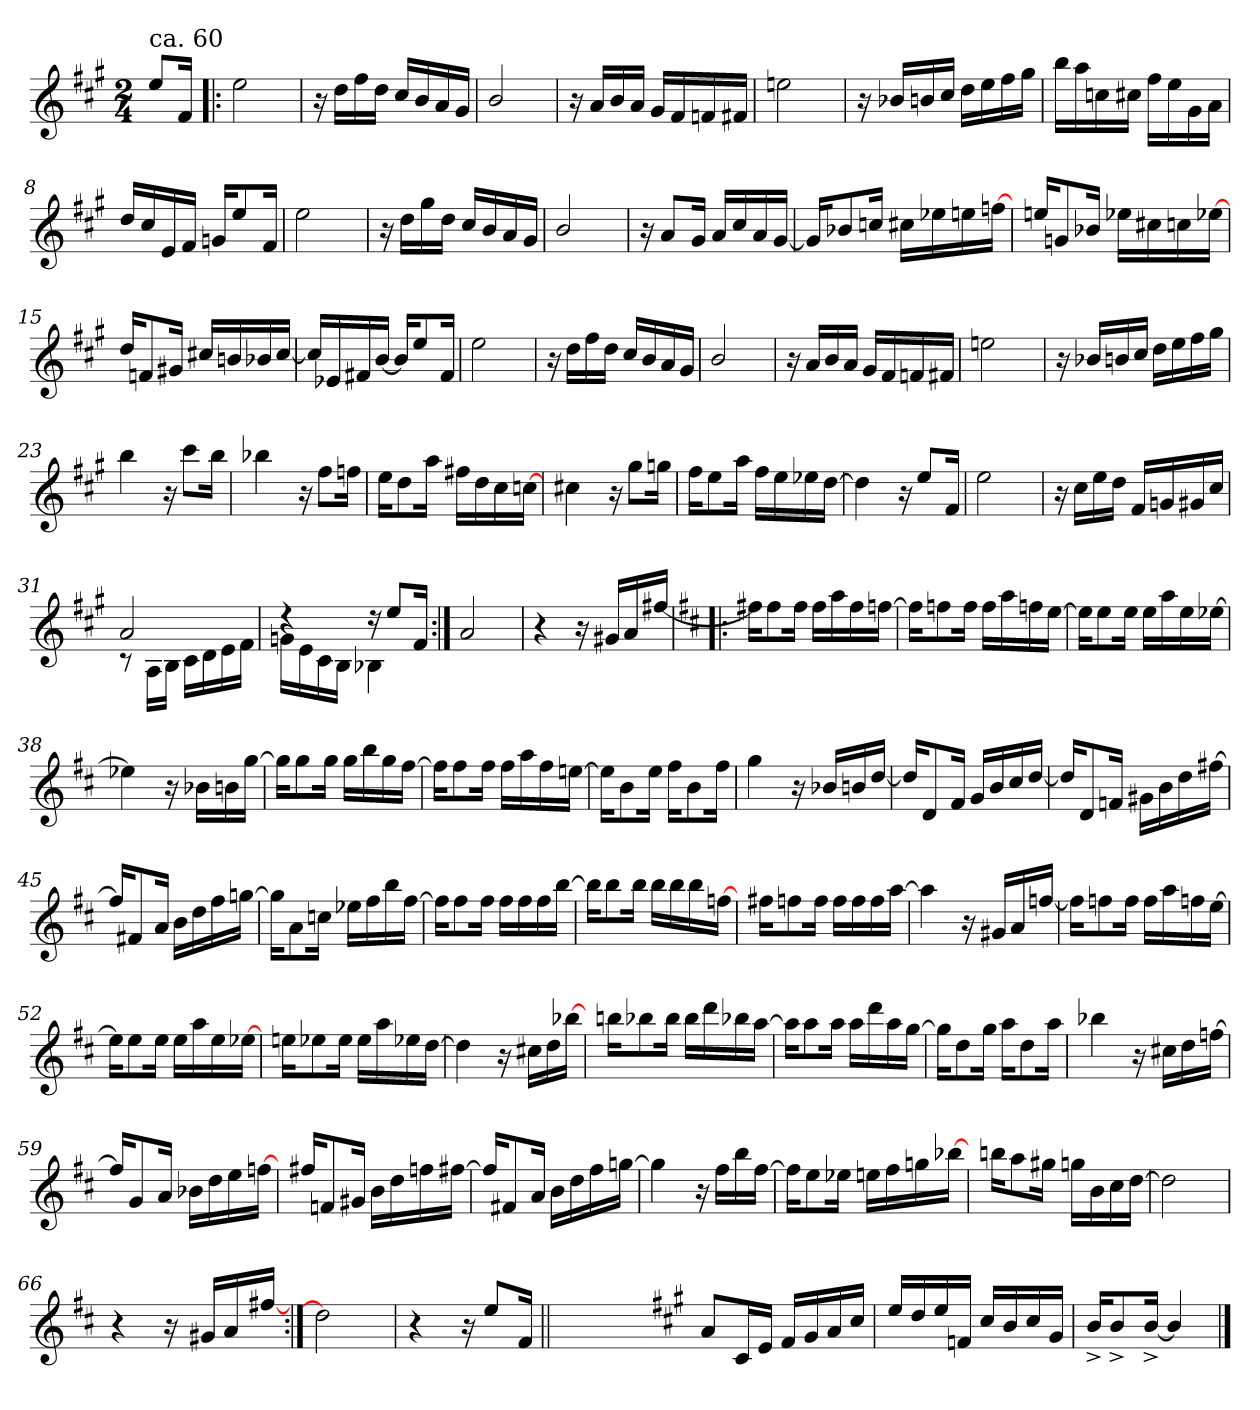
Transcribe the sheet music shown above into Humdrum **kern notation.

**kern
*part1
*staff1
*clefG2
*k[f#c#g#]
*A:
*M2/4
=
!LO:TX:a:t=ca. 60
8ee/L
16f#/Jk
=1!|:
2ee\
=2
16r
16dd\LL
16ff#\
16dd\JJ
16cc#/LL
16b/
16a/
16g#/JJ
=3
2b/
=4
16r
16a/LL
16b/
16a/JJ
16g#/LL
16f#/
16fn/
16f#X/JJ
!!LO:LB:g=z
=5
2een\
=6
16r
16b-X/LL
16bn/
16cc#/JJ
16dd\LL
16ee\
16ff#\
16gg#\JJ
=7
16bb\LL
16aa\
16ccn\
16cc#X\JJ
16ff#\LL
16ee\
16g#\
16a\JJ
=8
16dd/LL
16cc#/
16e/
16f#/JJ
16gn/KL
8ee/
16f#/Jk
=9
2ee\
!!LO:LB:g=z
=10
16r
16dd\LL
16gg#\
16dd\JJ
16cc#/LL
16b/
16a/
16g#/JJ
=11
2b/
=12
16r
8a/L
16g#/Jk
16a/LL
16cc#/
16a/
[<16g#/JJ
=13
16g#/KL]
8b-X/
16ccn/Jk
16cc#X\LL
16ee-X\
16een\
[>16ffn\JJ
=14
16een/KL
8gn/
16b-X/Jk
16ee-X\LL
16cc#X\
16ccn\
[>16ee-X\JJ
!!LO:LB:g=z
=15
16dd/KL
8fn/
16g#X/Jk
16cc#X/LL
16bn/
16b-X/
[<16cc#/JJ
=16
16cc#/LL]
16e-X/
16f#X/
[<16b/JJ
16b/KL]
8ee/
16f#/Jk
=17
2ee\
=18
16r
16dd\LL
16ff#\
16dd\JJ
16cc#/LL
16b/
16a/
16g#/JJ
=19
2b/
!!LO:LB:g=z
=20
16r
16a/LL
16b/
16a/JJ
16g#/LL
16f#/
16fn/
16f#X/JJ
=21
2een\
=22
16r
16b-X/LL
16bn/
16cc#/JJ
16dd\LL
16ee\
16ff#\
16gg#\JJ
=23
4bb\
16r
8ccc#\L
16bb\Jk
=24
4bb-X\
16r
8ff#\L
16ffn\Jk
!!LO:LB:g=z
=25
16ee\KL
8dd\
16aa\Jk
16ff#X\LL
16dd\
16cc#\
[>16ccn\JJ
=26
4cc#X\
16r
8gg#\L
16ggn\Jk
=27
16ff#\KL
8ee\
16aa\Jk
16ff#\LL
16ee\
16ee-X\
[>16dd\JJ
=28
4dd\]
16r
8ee/L
16f#/Jk
=29
2ee\
!!LO:LB:g=z
=30
16r
16cc#\LL
16ee\
16dd\JJ
16f#/LL
16gn/
16g#X/
16cc#/JJ
=31
*^
2a/	8rc
.	16A\LL
.	16B\JJ
.	16c#\LL
.	16d\
.	16e\
.	16f#\JJ
=32	=32
4rdd	16gn\LL
.	16e\
.	16c#\
.	16B\JJ
16rdd	4B-X\
8ee/L	.
16f#/Jk	.
*v	*v
=33:|!
2a/
=34
4r
16r
16g#X/LL
16a/
[<16ff#X/JJ
!!LO:LB:g=z
=35!|:
*k[f#c#]
*D:
16ff#X\KL]
8ff#\
16ff#\Jk
16ff#\LL
16aa\
16ff#\
[>16ffn\JJ
=36
16ffn\KL]
8ff\
16ff\Jk
16ff\LL
16aa\
16ffn\
[>16ee\JJ
=37
16ee\KL]
8ee\
16ee\Jk
16ee\LL
16aa\
16ee\
[>16ee-X\JJ
=38
4ee-X\]
16r
16b-X\LL
16bn\
[>16gg\JJ
=39
16gg\KL]
8gg\
16gg\Jk
16gg\LL
16bb\
16gg\
[>16ff#\JJ
!!LO:LB:g=z
=40
16ff#\KL]
8ff#\
16ff#\Jk
16ff#\LL
16aa\
16ff#\
[>16een\JJ
=41
16ee\KL]
8b\
16ee\Jk
16ff#\KL
8b\
16ff#\Jk
=42
4gg\
16r
16b-X/LL
16bn/
[16dd/JJ
=43
16dd/KL]
8d/
16f#/Jk
16g/LL
16b/
16cc#/
[<16dd/JJ
=44
16dd/KL]
8d/
16fn/Jk
16g#X\LL
16b\
16dd\
[>16ff#X\JJ
!!LO:PB:g=z
=45
16ff#/KL]
8f#X/
16a/Jk
16b\LL
16dd\
16ff#\
[>16ggn\JJ
=46
16gg\KL]
8a\
16ccn\Jk
16ee-X\LL
16ff#\
16bb\
[>16ff#\JJ
=47
16ff#\KL]
8ff#\
16ff#\Jk
16ff#\LL
16ff#\
16ff#\
[>16bb\JJ
=48
16bb\KL]
8bb\
16bb\Jk
16bb\LL
16bb\
16bb\
[>16ffn\JJ
=49
16ff#X\KL
8ffn\
16ff\Jk
16ff\LL
16ff\
16ff\
[>16aa\JJ
!!LO:LB:g=z
=50
4aa\]
16r
16g#X/LL
16a/
[<16ffn/JJ
=51
16ffn\KL]
8ff\
16ff\Jk
16ff\LL
16aa\
16ffn\
[>16ee\JJ
=52
16ee\KL]
8ee\
16ee\Jk
16ee\LL
16aa\
16ee\
[>16ee-X\JJ
=53
16een\KL
8ee-X\
16ee-\Jk
16ee-\LL
16aa\
16ee-X\
[>16dd\JJ
=54
4dd\]
16r
16cc#X\LL
16dd\
[>16bb-X\JJ
!!LO:LB:g=z
=55
16bbn\KL
8bb-X\
16bb-\Jk
16bb-\LL
16ddd\
16bb-X\
[>16aa\JJ
=56
16aa\KL]
8aa\
16aa\Jk
16aa\LL
16ddd\
16aa\
[>16gg\JJ
=57
16gg\KL]
8dd\
16gg\Jk
16aa\KL
8dd\
16aa\Jk
=58
4bb-X\
16r
16cc#X\LL
16dd\
[>16ffn\JJ
=59
16ffn/KL]
8g/
16a/Jk
16b-X\LL
16dd\
16ee\
[>16ffn\JJ
!!LO:LB:g=z
=60
16ff#X/KL
8fn/
16g#X/Jk
16b\LL
16dd\
16ffn\
[>16ff#X\JJ
=61
16ff#/KL]
8f#X/
16a/Jk
16b\LL
16dd\
16ff#\
[>16ggn\JJ
=62
4gg\]
16r
16ff#\LL
16bb\
[>16ff#\JJ
=63
16ff#\KL]
8ee\
16ee-X\Jk
16een\LL
16ff#\
16ggn\
[>16bb-X\JJ
=64
16bbn\KL
8aa\
16gg#X\Jk
16ggn\LL
16b\
16cc#\
[>16dd\JJ
!!LO:LB:g=z
=65
2dd\]
=66
4r
16r
16g#X/LL
16a/
[16ff#X/JJ
=67:|!
2dd\]
=68
4r
16r
8ee/L
16f#/Jk
=68X681||
2ryy
!!LO:LB:g=z
=69-
*k[f#c#g#]
*A:
8a/L
16c#/L
16e/JJ
16f#/LL
16g#/
16a/
16cc#/JJ
=70
16ee/LL
16dd/
16ee/
16fn/JJ
16cc#/LL
16b/
16cc#/
16g#/JJ
=71
16b^</KL
8b^</
[<16b^</Jk
4b/]
==
*-
